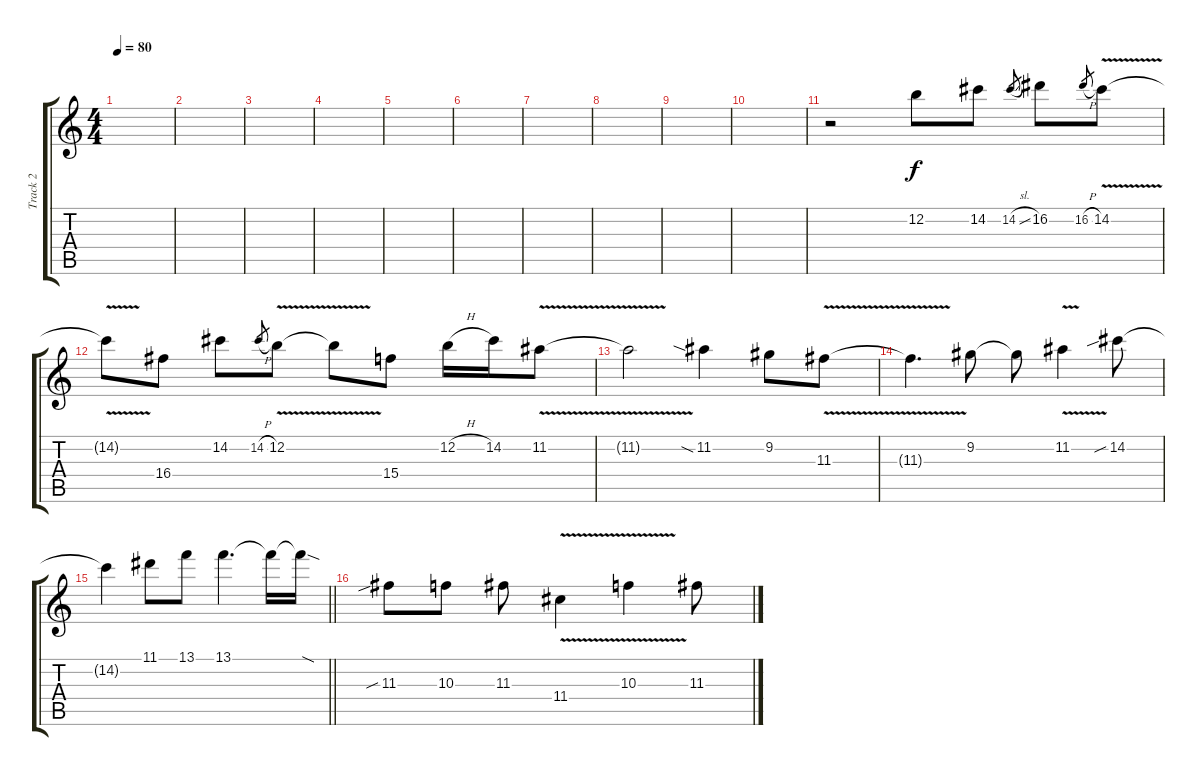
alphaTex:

\track ("Track 2" "Track 2") {instrument distortionguitar}
\staff {score tabs}
\tuning (E4 B3 G3 D3 A2 E2) {hide}
\ts (4 4)
\tempo 80
\clef g2
\ks c
|
|
|
|
|
|
|
|
|
|
r.2 12.2.8 14.2.8 14.2{sl}.8{gr} 16.2.8 16.2{h}.8{gr} 14.2{v}.8 |
14.2{t}.8 16.4.8 14.2.8 14.2{h}.8{gr} 12.2{v}.8 12.2{t}.8 15.4.8 12.2{h}.16 14.2.16 11.2{v}.8 |
11.2{t}.2 11.2{sia}.4 9.2.8 11.3{v}.8 |
11.3{t}.4{d} 9.2.8 9.2{t}.8 11.2{v}.4 14.2{sib}.8 |
\barLineRight lightlight
14.2{t}.4 11.1.8 13.1.8 13.1.4{d} 13.1{t}.16 13.1{sod t}.16 |
11.3{sib}.8 10.3.8 11.3.8 11.4{v}.4 10.3{v}.4 11.3.8{txt ""}
